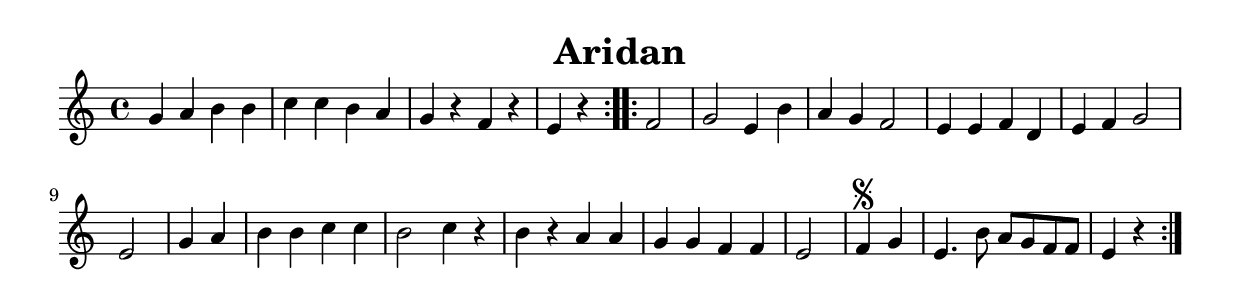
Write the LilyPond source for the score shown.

\version "2.7.40"
\header {
	crossRefNumber = "1"
	footnotes = "\\\\pour plus d'information : http://graner.name/nicolas/arbeau/"
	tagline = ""
	title = "Aridan"
}
voicedefault =  {
\set Score.defaultBarType = ""

\repeat volta 2 {
\key c \major   g'4    a'4    b'4    b'4    c''4    c''4    b'4    a'4    g'4   
 r4   f'4    r4   e'4    r4   } \repeat volta 2 {     f'2    g'2    e'4    b'4  
  a'4    g'4    f'2    e'4    e'4    f'4    d'4    e'4    f'4    g'2    e'2    
\bar "|"     g'4    a'4    b'4    b'4    c''4    c''4    b'2    c''4    r4   
b'4    r4   a'4    a'4    g'4    g'4    f'4    f'4    e'2    \bar "|"     f'4 
^\segno   g'4    e'4.    b'8    a'8    g'8    f'8    f'8    e'4    r4   
} \repeat volta 2 {   }
}

\score{
    <<

	\context Staff="default"
	{
	    \voicedefault 
	}

    >>
	\layout { indent = 0.0\cm 
	}
	\midi { \tempo 2=100 }
}
